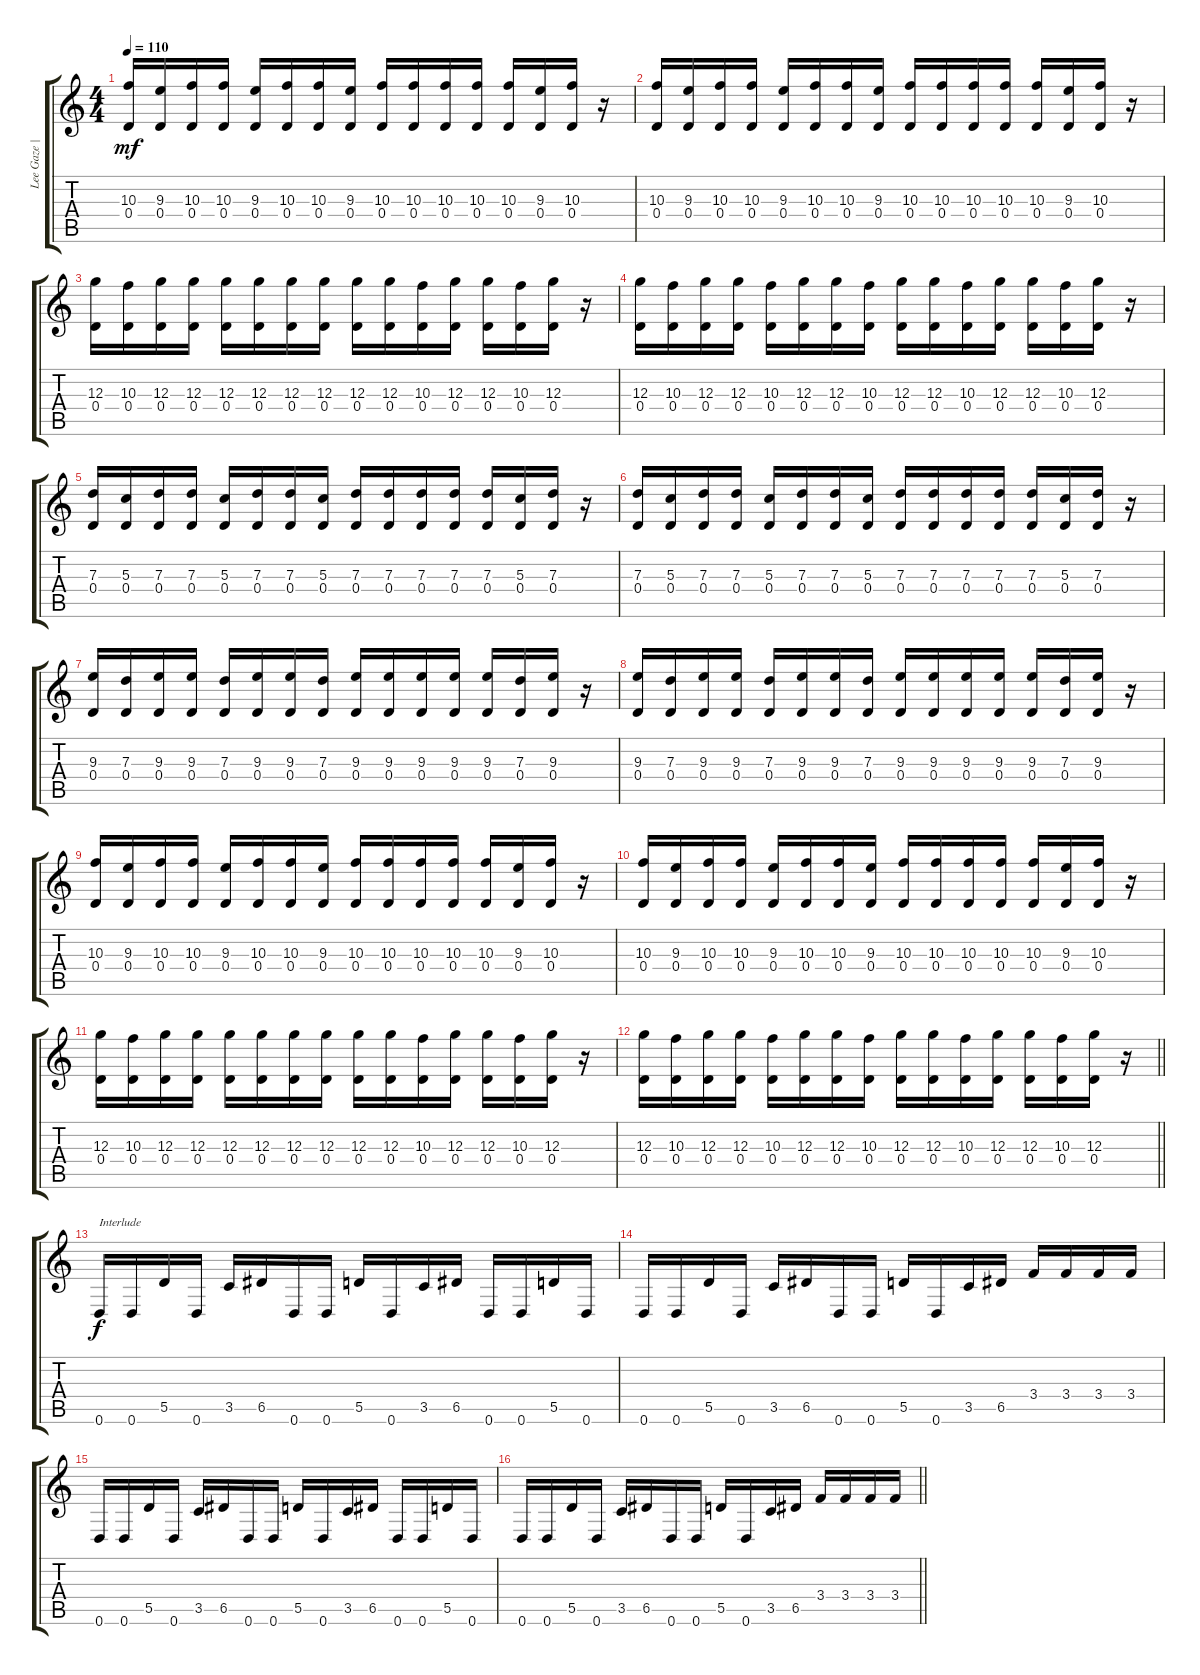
\track ("Lee Gaze | Lead" "Lee Gaze |") {instrument distortionguitar}
\staff {score tabs}
\tuning (E4 B3 G3 D3 A2 D2) {hide}
\ts (4 4)
\tempo 110
\clef g2
\ks c
(10.3 0.4).16{dy mf} (9.3 0.4).16 (10.3 0.4).16 (10.3 0.4).16 (9.3 0.4).16 (10.3 0.4).16 (10.3 0.4).16 (9.3 0.4).16 (10.3 0.4).16 (10.3 0.4).16 (10.3 0.4).16 (10.3 0.4).16 (10.3 0.4).16 (9.3 0.4).16 (10.3 0.4).16 r.16 |
(10.3 0.4).16 (9.3 0.4).16 (10.3 0.4).16 (10.3 0.4).16 (9.3 0.4).16 (10.3 0.4).16 (10.3 0.4).16 (9.3 0.4).16 (10.3 0.4).16 (10.3 0.4).16 (10.3 0.4).16 (10.3 0.4).16 (10.3 0.4).16 (9.3 0.4).16 (10.3 0.4).16 r.16 |
(12.3 0.4).16 (10.3 0.4).16 (12.3 0.4).16 (12.3 0.4).16 (12.3 0.4).16 (12.3 0.4).16 (12.3 0.4).16 (12.3 0.4).16 (12.3 0.4).16 (12.3 0.4).16 (10.3 0.4).16 (12.3 0.4).16 (12.3 0.4).16 (10.3 0.4).16 (12.3 0.4).16 r.16 |
(12.3 0.4).16 (10.3 0.4).16 (12.3 0.4).16 (12.3 0.4).16 (10.3 0.4).16 (12.3 0.4).16 (12.3 0.4).16 (10.3 0.4).16 (12.3 0.4).16 (12.3 0.4).16 (10.3 0.4).16 (12.3 0.4).16 (12.3 0.4).16 (10.3 0.4).16 (12.3 0.4).16 r.16 |
(7.3 0.4).16 (5.3 0.4).16 (7.3 0.4).16 (7.3 0.4).16 (5.3 0.4).16 (7.3 0.4).16 (7.3 0.4).16 (5.3 0.4).16 (7.3 0.4).16 (7.3 0.4).16 (7.3 0.4).16 (7.3 0.4).16 (7.3 0.4).16 (5.3 0.4).16 (7.3 0.4).16 r.16 |
(7.3 0.4).16 (5.3 0.4).16 (7.3 0.4).16 (7.3 0.4).16 (5.3 0.4).16 (7.3 0.4).16 (7.3 0.4).16 (5.3 0.4).16 (7.3 0.4).16 (7.3 0.4).16 (7.3 0.4).16 (7.3 0.4).16 (7.3 0.4).16 (5.3 0.4).16 (7.3 0.4).16 r.16 |
(9.3 0.4).16 (7.3 0.4).16 (9.3 0.4).16 (9.3 0.4).16 (7.3 0.4).16 (9.3 0.4).16 (9.3 0.4).16 (7.3 0.4).16 (9.3 0.4).16 (9.3 0.4).16 (9.3 0.4).16 (9.3 0.4).16 (9.3 0.4).16 (7.3 0.4).16 (9.3 0.4).16 r.16 |
(9.3 0.4).16 (7.3 0.4).16 (9.3 0.4).16 (9.3 0.4).16 (7.3 0.4).16 (9.3 0.4).16 (9.3 0.4).16 (7.3 0.4).16 (9.3 0.4).16 (9.3 0.4).16 (9.3 0.4).16 (9.3 0.4).16 (9.3 0.4).16 (7.3 0.4).16 (9.3 0.4).16 r.16 |
(10.3 0.4).16 (9.3 0.4).16 (10.3 0.4).16 (10.3 0.4).16 (9.3 0.4).16 (10.3 0.4).16 (10.3 0.4).16 (9.3 0.4).16 (10.3 0.4).16 (10.3 0.4).16 (10.3 0.4).16 (10.3 0.4).16 (10.3 0.4).16 (9.3 0.4).16 (10.3 0.4).16 r.16 |
(10.3 0.4).16 (9.3 0.4).16 (10.3 0.4).16 (10.3 0.4).16 (9.3 0.4).16 (10.3 0.4).16 (10.3 0.4).16 (9.3 0.4).16 (10.3 0.4).16 (10.3 0.4).16 (10.3 0.4).16 (10.3 0.4).16 (10.3 0.4).16 (9.3 0.4).16 (10.3 0.4).16 r.16 |
(12.3 0.4).16 (10.3 0.4).16 (12.3 0.4).16 (12.3 0.4).16 (12.3 0.4).16 (12.3 0.4).16 (12.3 0.4).16 (12.3 0.4).16 (12.3 0.4).16 (12.3 0.4).16 (10.3 0.4).16 (12.3 0.4).16 (12.3 0.4).16 (10.3 0.4).16 (12.3 0.4).16 r.16 |
\barLineRight lightlight
(12.3 0.4).16 (10.3 0.4).16 (12.3 0.4).16 (12.3 0.4).16 (10.3 0.4).16 (12.3 0.4).16 (12.3 0.4).16 (10.3 0.4).16 (12.3 0.4).16 (12.3 0.4).16 (10.3 0.4).16 (12.3 0.4).16 (12.3 0.4).16 (10.3 0.4).16 (12.3 0.4).16 r.16 |
0.6.16{txt "Interlude" dy f} 0.6.16 5.5.16 0.6.16 3.5.16 6.5.16 0.6.16 0.6.16 5.5.16 0.6.16 3.5.16 6.5.16 0.6.16 0.6.16 5.5.16 0.6.16 |
0.6.16 0.6.16 5.5.16 0.6.16 3.5.16 6.5.16 0.6.16 0.6.16 5.5.16 0.6.16 3.5.16 6.5.16 3.4.16 3.4.16 3.4.16 3.4.16 |
0.6.16 0.6.16 5.5.16 0.6.16 3.5.16 6.5.16 0.6.16 0.6.16 5.5.16 0.6.16 3.5.16 6.5.16 0.6.16 0.6.16 5.5.16 0.6.16 |
\barLineRight lightlight
0.6.16 0.6.16 5.5.16 0.6.16 3.5.16 6.5.16 0.6.16 0.6.16 5.5.16 0.6.16 3.5.16 6.5.16 3.4.16 3.4.16 3.4.16 3.4.16
